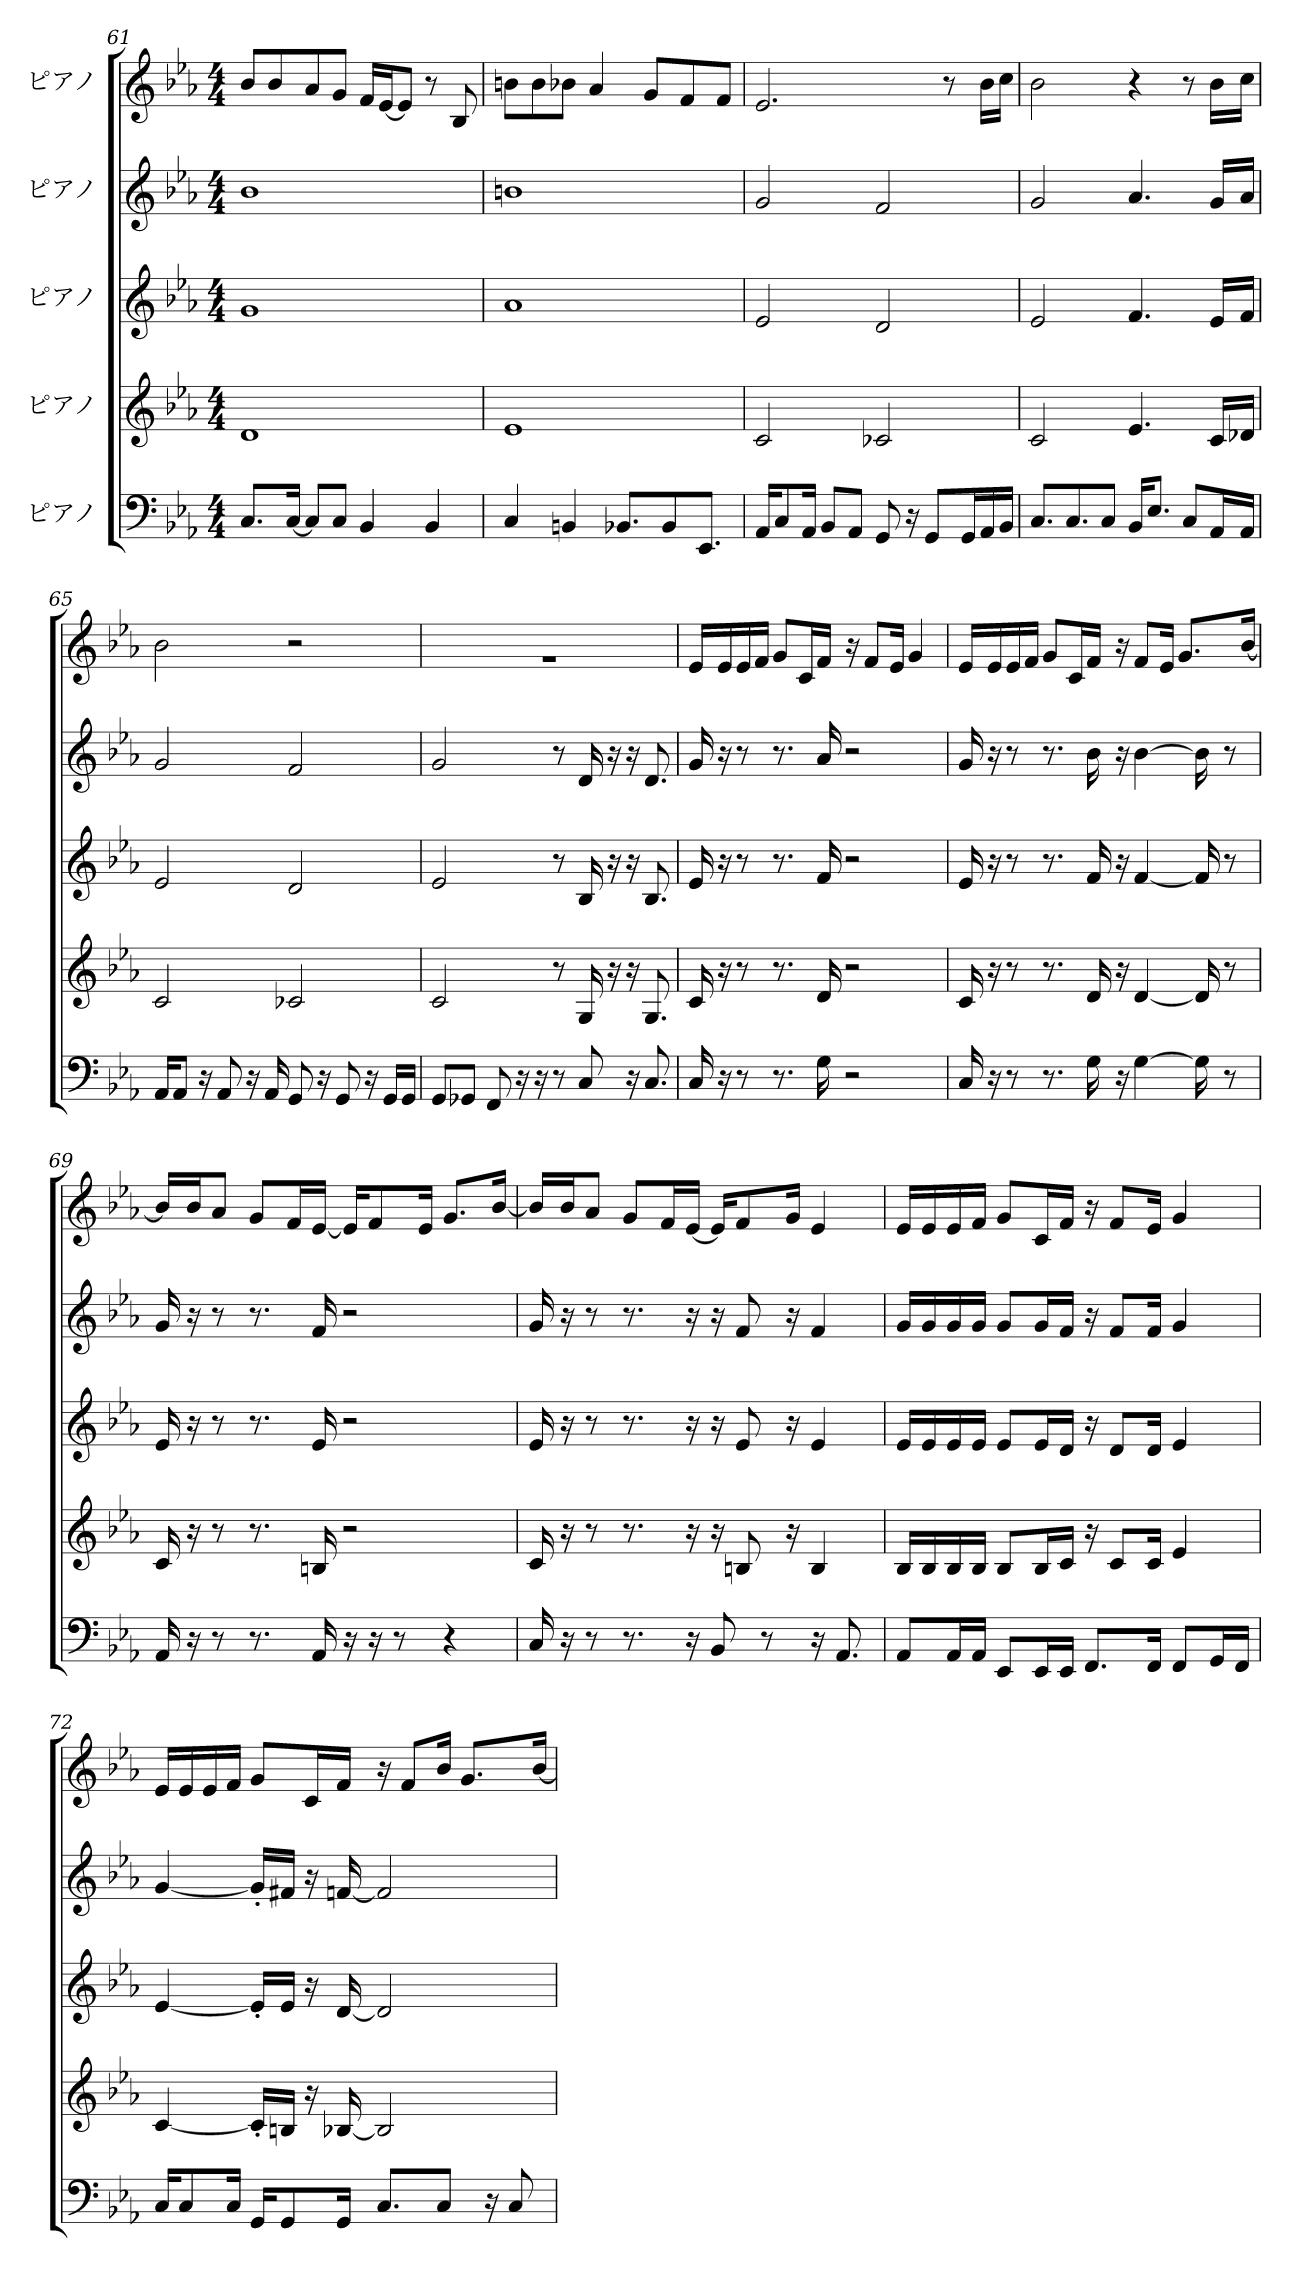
**kern	**kern	**kern	**kern	**kern
*part5	*part4	*part3	*part2	*part1
*staff5	*staff4	*staff3	*staff2	*staff1
*I"ピアノ	*I"ピアノ	*I"ピアノ	*I"ピアノ	*I"ピアノ
*clefF4	*clefG2	*clefG2	*clefG2	*clefG2
*k[b-e-a-]	*k[b-e-a-]	*k[b-e-a-]	*k[b-e-a-]	*k[b-e-a-]
*M4/4	*M4/4	*M4/4	*M4/4	*M4/4
=61	=61	=61	=61	=61
8.C/L	1d	1g	1b-	8b-/L
.	.	.	.	8b-/
[16C/Jk	.	.	.	.
8C/L]	.	.	.	8a-/
8C/J	.	.	.	8g/J
4BB-/	.	.	.	16f/LL
.	.	.	.	[16e-/J
.	.	.	.	8e-/J]
4BB-/	.	.	.	8r
.	.	.	.	8B-/
!!LO:PB:g=z
=62	=62	=62	=62	=62
4C/	1e-	1a-	1bn	8bn\L
.	.	.	.	8b\
4BBn/	.	.	.	8b-X\J
.	.	.	.	4a-/
8.BB-X/L	.	.	.	.
.	.	.	.	8g/L
8BB-/	.	.	.	.
.	.	.	.	8f/
8.EE-/J	.	.	.	.
.	.	.	.	8f/J
=63	=63	=63	=63	=63
16AA-/KL	2c/	2e-/	2g/	2.e-/
8C/	.	.	.	.
16AA-/Jk	.	.	.	.
8BB-/L	.	.	.	.
8AA-/J	.	.	.	.
8GG/	2c-X/	2d/	2f/	.
16r	.	.	.	.
8GG/L	.	.	.	.
.	.	.	.	8r
16GG/L	.	.	.	.
16AA-/	.	.	.	16b-\LL
16BB-/JJ	.	.	.	16cc\JJ
=64	=64	=64	=64	=64
8.C/L	2c/	2e-/	2g/	2b-\
8.C/	.	.	.	.
8C/J	.	.	.	.
16BB-/KL	4.e-/	4.f/	4.a-/	4r
8.E-/J	.	.	.	.
8C/L	.	.	.	8r
16AA-/L	16c/LL	16e-/LL	16g/LL	16b-\LL
16AA-/JJ	16d-X/JJ	16f/JJ	16a-/JJ	16cc\JJ
!!LO:LB:g=z
=65	=65	=65	=65	=65
16AA-/KL	2c/	2e-/	2g/	2b-\
8AA-/J	.	.	.	.
16r	.	.	.	.
8AA-/	.	.	.	.
16r	.	.	.	.
16AA-/	.	.	.	.
8GG/	2c-X/	2d/	2f/	2r
16r	.	.	.	.
8GG/	.	.	.	.
16r	.	.	.	.
16GG/LL	.	.	.	.
16GG/JJ	.	.	.	.
=66	=66	=66	=66	=66
8GG/L	2c/	2e-/	2g/	1rg
8GG-X/J	.	.	.	.
8FF/	.	.	.	.
16r	.	.	.	.
16r	.	.	.	.
8r	8r	8r	8r	.
8C/	16G/	16B-/	16d/	.
.	16r	16r	16r	.
16r	16r	16r	16r	.
8.C/	8.G/	8.B-/	8.d/	.
=67	=67	=67	=67	=67
16C/	16c/	16e-/	16g/	16e-/LL
16r	16r	16r	16r	16e-/
8r	8r	8r	8r	16e-/
.	.	.	.	16f/JJ
8.r	8.r	8.r	8.r	8g/L
.	.	.	.	16c/L
16G\	16d/	16f/	16a-/	16f/JJ
2r	2r	2r	2r	16r
.	.	.	.	8f/L
.	.	.	.	16e-/Jk
.	.	.	.	4g/
!!LO:PB:g=z
=68	=68	=68	=68	=68
16C/	16c/	16e-/	16g/	16e-/LL
16r	16r	16r	16r	16e-/
8r	8r	8r	8r	16e-/
.	.	.	.	16f/JJ
8.r	8.r	8.r	8.r	8g/L
.	.	.	.	16c/L
16G\	16d/	16f/	16b-\	16f/JJ
16r	16r	16r	16r	16r
[4G\	[4d/	[4f/	[4b-\	8f/L
.	.	.	.	16e-/Jk
.	.	.	.	8.g/L
16G\]	16d/]	16f/]	16b-\]	.
8r	8r	8r	8r	.
.	.	.	.	[16b-/Jk
=69	=69	=69	=69	=69
16AA-/	16c/	16e-/	16g/	16b-/LL]
16r	16r	16r	16r	16b-/J
8r	8r	8r	8r	8a-/J
8.r	8.r	8.r	8.r	8g/L
.	.	.	.	16f/L
16AA-/	16Bn/	16e-/	16f/	[16e-/JJ
16r	2r	2r	2r	16e-/KL]
16r	.	.	.	8f/
8r	.	.	.	.
.	.	.	.	16e-/Jk
4r	.	.	.	8.g/L
.	.	.	.	[16b-/Jk
=70	=70	=70	=70	=70
16C/	16c/	16e-/	16g/	16b-/LL]
16r	16r	16r	16r	16b-/J
8r	8r	8r	8r	8a-/J
8.r	8.r	8.r	8.r	8g/L
.	.	.	.	16f/L
16r	16r	16r	16r	[16e-/JJ
8BB-/	16r	16r	16r	16e-/KL]
.	8Bn/	8e-/	8f/	8f/
8r	.	.	.	.
.	16r	16r	16r	16g/Jk
16r	4B/	4e-/	4f/	4e-/
8.AA-/	.	.	.	.
!!LO:LB:g=z
=71	=71	=71	=71	=71
8AA-/L	16B-/LL	16e-/LL	16g/LL	16e-/LL
.	16B-/	16e-/	16g/	16e-/
16AA-/L	16B-/	16e-/	16g/	16e-/
16AA-/JJ	16B-/JJ	16e-/JJ	16g/JJ	16f/JJ
8EE-/L	8B-/L	8e-/L	8g/L	8g/L
16EE-/L	16B-/L	16e-/L	16g/L	16c/L
16EE-/JJ	16c/JJ	16d/JJ	16f/JJ	16f/JJ
8.FF/L	16r	16r	16r	16r
.	8c/L	8d/L	8f/L	8f/L
16FF/Jk	16c/Jk	16d/Jk	16f/Jk	16e-/Jk
8FF/L	4e-/	4e-/	4g/	4g/
16GG/L	.	.	.	.
16FF/JJ	.	.	.	.
=72	=72	=72	=72	=72
16C/KL	[4c/	[4e-/	[4g/	16e-/LL
8C/	.	.	.	16e-/
.	.	.	.	16e-/
16C/Jk	.	.	.	16f/JJ
16GG/KL	16c'/LL]	16e-'/LL]	16g'/LL]	8g/L
8GG/	16Bn/JJ	16e-/JJ	16f#X/JJ	.
.	16r	16r	16r	16c/L
16GG/Jk	[16B-X/	[16d/	[16fn/	16f/JJ
8.C/L	2B-/]	2d/]	2f/]	16r
.	.	.	.	8f/L
8C/J	.	.	.	16b-/Jk
.	.	.	.	8.g/L
16r	.	.	.	.
8C/	.	.	.	.
.	.	.	.	[16b-/Jk
=	=	=	=	=
*-	*-	*-	*-	*-
